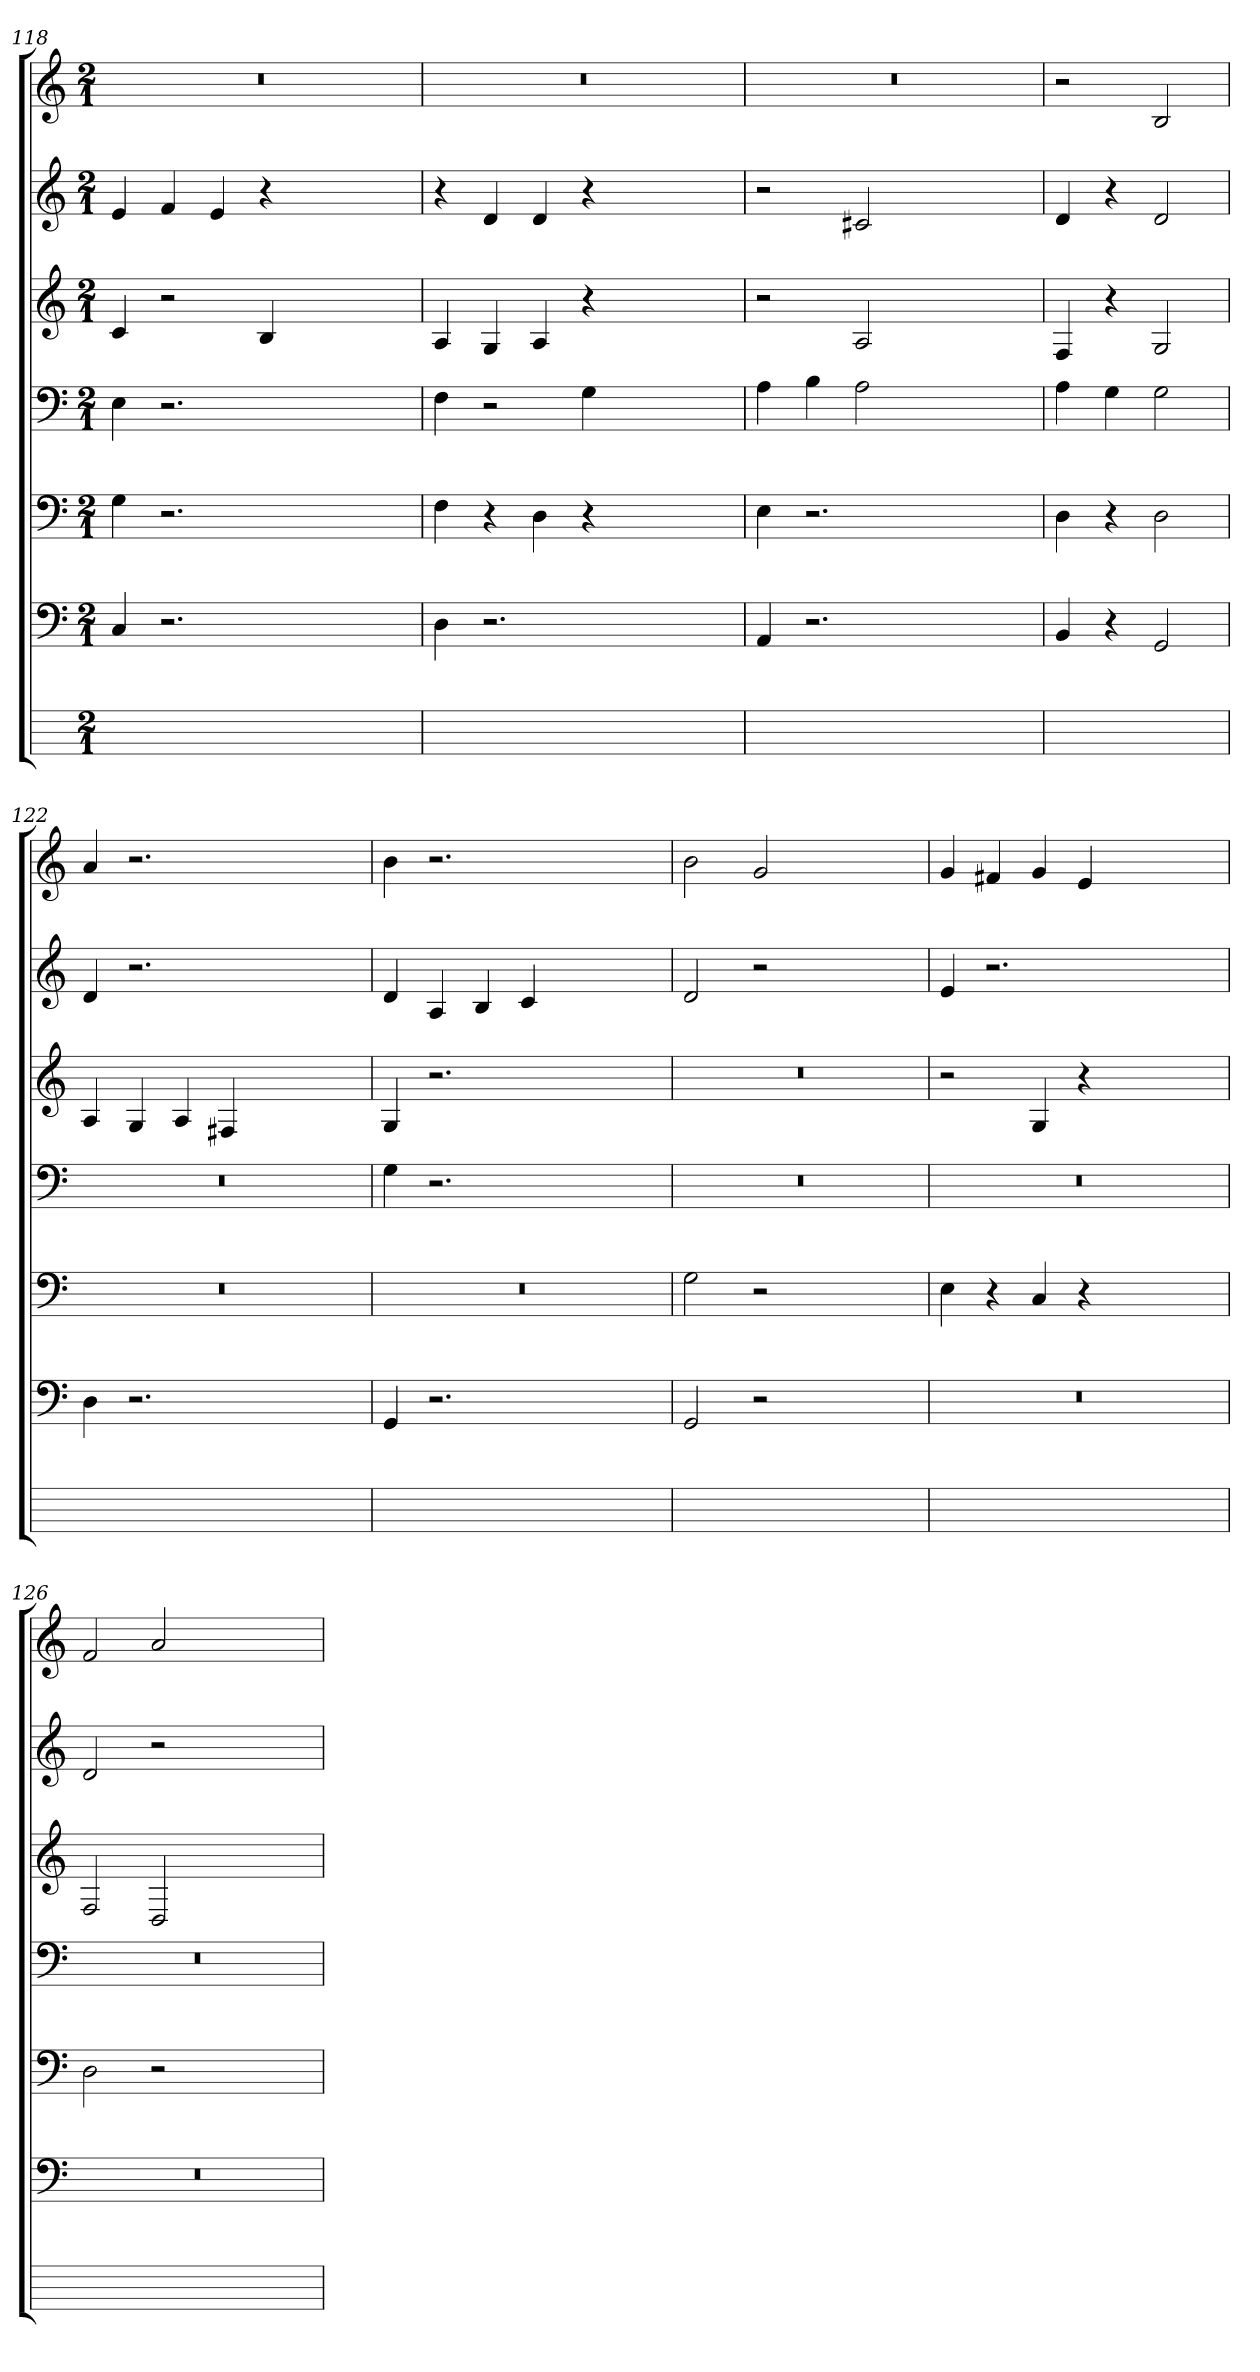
**kern	**kern	**kern	**kern	**kern	**kern	**kern
*part7	*part6	*part5	*part4	*part3	*part2	*part1
*staff7	*staff6	*staff5	*staff4	*staff3	*staff2	*staff1
*	*clefF4	*clefF4	*clefF4	*clefG2	*clefG2	*clefG2
*	*k[]	*k[]	*k[]	*k[]	*k[]	*k[]
*	*C:	*C:	*C:	*C:	*C:	*C:
*M2/1	*M2/1	*M2/1	*M2/1	*M2/1	*M2/1	*M2/1
=118	=118	=118	=118	=118	=118	=118
0ryy	4C	4G	4E	4c	4e	0r
.	2.r	2.r	2.r	2r	4f	.
.	.	.	.	.	4e	.
.	.	.	.	4B	4r	.
.	1ryy	1ryy	1ryy	1ryy	1ryy	.
=119	=119	=119	=119	=119	=119	=119
0ryy	4D	4F	4F	4A	4r	0r
.	2.r	4r	2r	4G	4d	.
.	.	4D	.	4A	4d	.
.	.	4r	4G	4r	4r	.
.	1ryy	1ryy	1ryy	1ryy	1ryy	.
=120	=120	=120	=120	=120	=120	=120
0ryy	4AA	4E	4A	2r	2r	0r
.	2.r	2.r	4B	.	.	.
.	.	.	2A	2A	2c#X	.
.	1ryy	1ryy	1ryy	1ryy	1ryy	.
=121	=121	=121	=121	=121	=121	=121
1ryy	4BB	4D	4Ai	4F	4d	2r
.	4r	4r	4G	4r	4r	.
.	2GG	2Di	2G	2G	2di	2Bj
=122	=122	=122	=122	=122	=122	=122
0ryy	4D	0r	0r	4A	4di	4a
.	2.r	.	.	4GZ	2.r	2.r
.	.	.	.	4Ai	.	.
.	.	.	.	4F#XZ	.	.
.	1ryy	.	.	1ryy	1ryy	1ryy
=123	=123	=123	=123	=123	=123	=123
0ryy	4GG	0r	4G	4G	4di	4b
.	2.r	.	2.r	2.r	4AZ	2.r
.	.	.	.	.	4BZ	.
.	.	.	.	.	4cZ	.
.	1ryy	.	1ryy	1ryy	1ryy	1ryy
=124	=124	=124	=124	=124	=124	=124
0ryy	2GGi	2G	0r	0r	2d	2bi
.	2r	2r	.	.	2r	2gj
.	1ryy	1ryy	.	.	1ryy	1ryy
=125	=125	=125	=125	=125	=125	=125
0ryy	0r	4E	0r	2r	4e	4g
.	.	4r	.	.	2.r	4f#XV
.	.	4C	.	4G	.	4g
.	.	4r	.	4r	.	4e
.	.	1ryy	.	1ryy	1ryy	1ryy
=126	=126	=126	=126	=126	=126	=126
0ryy	0r	2D	0r	2F	2d	2f
.	.	2r	.	2D	2r	2a
.	.	1ryy	.	1ryy	1ryy	1ryy
=	=	=	=	=	=	=
*-	*-	*-	*-	*-	*-	*-
